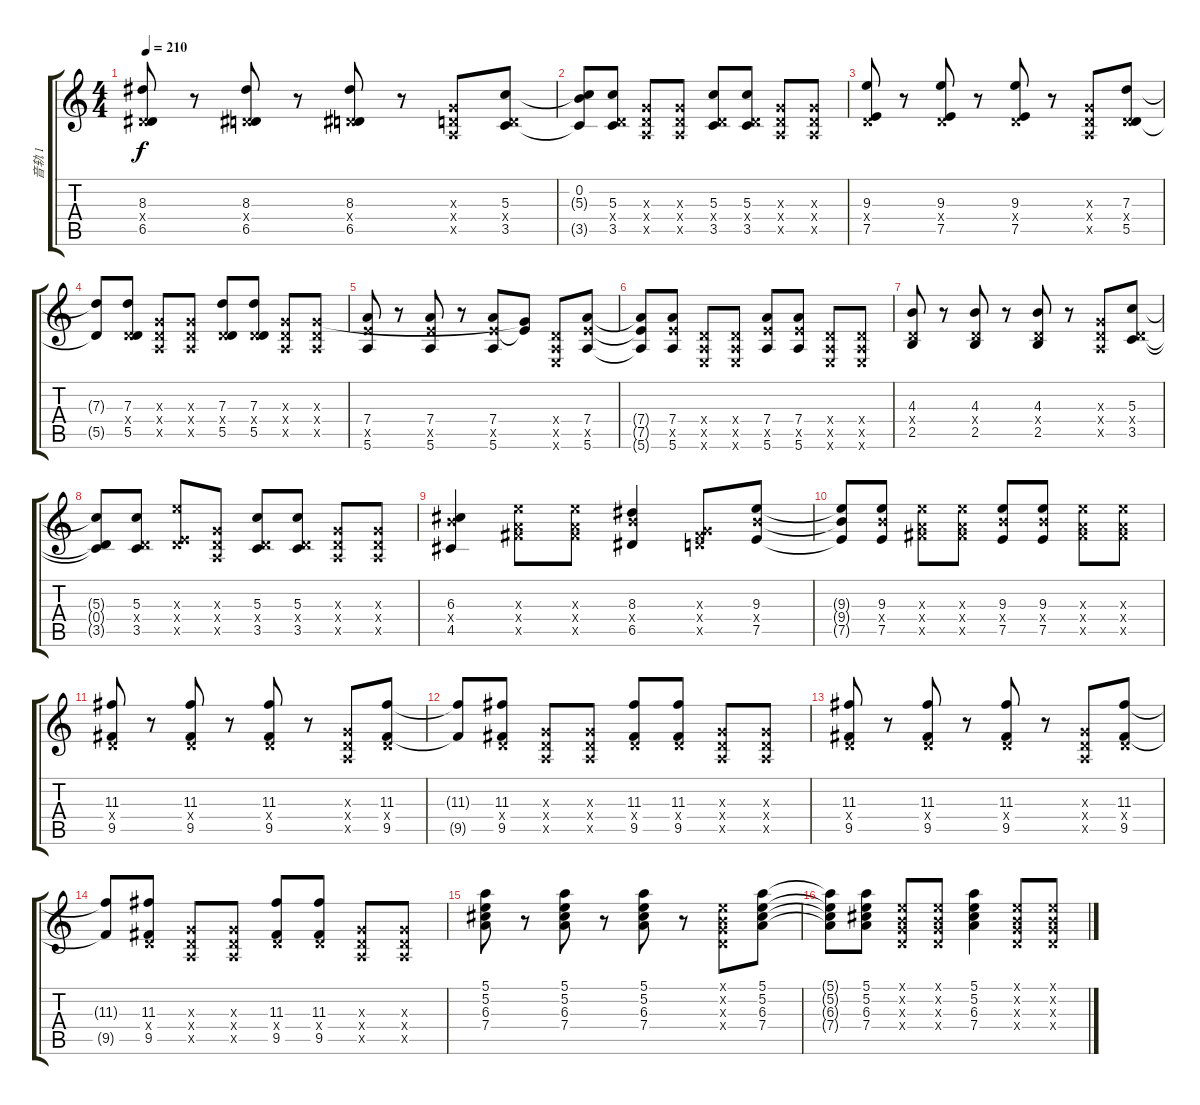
\track ("音轨 1" "音轨 1") {instrument overdrivenguitar}
\staff {score tabs}
\tuning (E4 B3 G3 D3 A2 E2) {hide}
\ts (4 4)
\tempo 210
\clef g2
\ks c
(8.3 0.4{x} 6.5).8{dy f} r.8 (8.3 0.4{x} 6.5).8 r.8 (8.3 0.4{x} 6.5).8 r.8 (0.3{x} 0.4{x} 0.5{x}).8 (5.3 0.4{x} 3.5).8 |
(0.2 5.3{t} 3.5{t}).8 (5.3 0.4{x} 3.5).8 (0.3{x} 0.4{x} 0.5{x}).8 (0.3{x} 0.4{x} 0.5{x}).8 (5.3 0.4{x} 3.5).8 (5.3 0.4{x} 3.5).8 (0.3{x} 0.4{x} 0.5{x}).8 (0.3{x} 0.4{x} 0.5{x}).8 |
(9.3 0.4{x} 7.5).8 r.8 (9.3 0.4{x} 7.5).8 r.8 (9.3 0.4{x} 7.5).8 r.8 (0.3{x} 0.4{x} 0.5{x}).8 (7.3 0.4{x} 5.5).8 |
(7.3{t} 5.5{t}).8 (7.3 0.4{x} 5.5).8 (0.3{x} 0.4{x} 0.5{x}).8 (0.3{x} 0.4{x} 0.5{x}).8 (7.3 0.4{x} 5.5).8 (7.3 0.4{x} 5.5).8 (0.3{x} 0.4{x} 0.5{x}).8 (0.3{x} 0.4{x} 0.5{x}).8 |
(7.4 7.5{x} 5.6).8 r.8 (7.4 7.5{x} 5.6).8 r.8 (7.4 7.5{x} 5.6).8 (0.3{t} 7.5{t}).8 (0.4{x} 0.5{x} 0.6{x}).8 (7.4 7.5{x} 5.6).8 |
(7.4{t} 7.5{t} 5.6{t}).8 (7.4 7.5{x} 5.6).8 (0.4{x} 0.5{x} 0.6{x}).8 (0.4{x} 0.5{x} 0.6{x}).8 (7.4 7.5{x} 5.6).8 (7.4 7.5{x} 5.6).8 (0.4{x} 0.5{x} 0.6{x}).8 (0.4{x} 0.5{x} 0.6{x}).8 |
(4.3 0.4{x} 2.5).8 r.8 (4.3 0.4{x} 2.5).8 r.8 (4.3 0.4{x} 2.5).8 r.8 (0.3{x} 0.4{x} 0.5{x}).8 (5.3 0.4{x} 3.5).8 |
(5.3{t} 0.4{t} 3.5{t}).8 (5.3 0.4{x} 3.5).8 (9.3{x} 0.4{x} 7.5{x}).8 (0.3{x} 0.4{x} 0.5{x}).8 (5.3 0.4{x} 3.5).8 (5.3 0.4{x} 3.5).8 (0.3{x} 0.4{x} 0.5{x}).8 (0.3{x} 0.4{x} 0.5{x}).8 |
(6.3 9.4{x} 4.5).4 (9.3{x} 7.4{x} 9.5{x}).8 (9.3{x} 7.4{x} 9.5{x}).8 (8.3 9.4{x} 6.5).4 (0.3{x} 0.4{x} 9.5{x}).8 (9.3 9.4{x} 7.5).8 |
(9.3{t} 9.4{t} 7.5{t}).8 (9.3 9.4{x} 7.5).8 (9.3{x} 7.4{x} 9.5{x}).8 (9.3{x} 7.4{x} 9.5{x}).8 (9.3 9.4{x} 7.5).8 (9.3 9.4{x} 7.5).8 (9.3{x} 7.4{x} 9.5{x}).8 (9.3{x} 7.4{x} 9.5{x}).8 |
(11.3 0.4{x} 9.5).8 r.8 (11.3 0.4{x} 9.5).8 r.8 (11.3 0.4{x} 9.5).8 r.8 (0.3{x} 0.4{x} 0.5{x}).8 (11.3 0.4{x} 9.5).8 |
(11.3{t} 9.5{t}).8 (11.3 0.4{x} 9.5).8 (0.3{x} 0.4{x} 0.5{x}).8 (0.3{x} 0.4{x} 0.5{x}).8 (11.3 0.4{x} 9.5).8 (11.3 0.4{x} 9.5).8 (0.3{x} 0.4{x} 0.5{x}).8 (0.3{x} 0.4{x} 0.5{x}).8 |
(11.3 0.4{x} 9.5).8 r.8 (11.3 0.4{x} 9.5).8 r.8 (11.3 0.4{x} 9.5).8 r.8 (0.3{x} 0.4{x} 0.5{x}).8 (11.3 0.4{x} 9.5).8 |
(11.3{t} 9.5{t}).8 (11.3 0.4{x} 9.5).8 (0.3{x} 0.4{x} 0.5{x}).8 (0.3{x} 0.4{x} 0.5{x}).8 (11.3 0.4{x} 9.5).8 (11.3 0.4{x} 9.5).8 (0.3{x} 0.4{x} 0.5{x}).8 (0.3{x} 0.4{x} 0.5{x}).8 |
(5.1 5.2 6.3 7.4).8 r.8 (5.1 5.2 6.3 7.4).8 r.8 (5.1 5.2 6.3 7.4).8 r.8 (0.1{x} 0.2{x} 0.3{x} 0.4{x}).8 (5.1 5.2 6.3 7.4).8 |
(5.1{t} 5.2{t} 6.3{t} 7.4{t}).8 (5.1 5.2 6.3 7.4).8 (0.1{x} 0.2{x} 0.3{x} 0.4{x}).8 (0.1{x} 0.2{x} 0.3{x} 0.4{x}).8 (5.1 5.2 6.3 7.4).4 (0.1{x} 0.2{x} 0.3{x} 0.4{x}).8 (0.1{x} 0.2{x} 0.3{x} 0.4{x}).8
